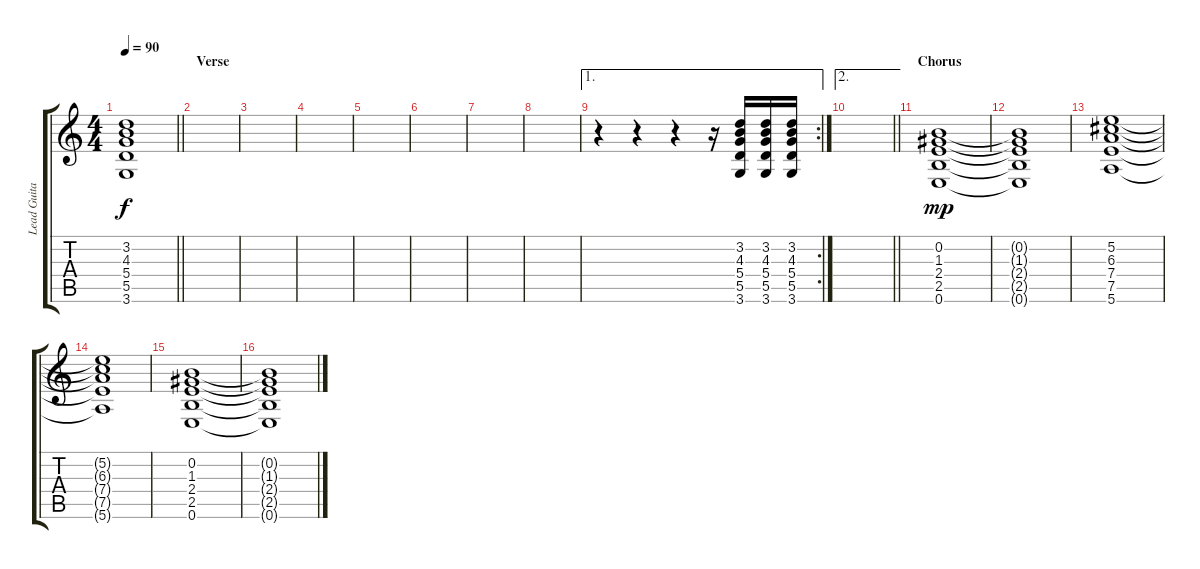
\track ("Lead Guitar" "Lead Guita") {instrument overdrivenguitar}
\staff {score tabs}
\tuning (E4 B3 G3 D3 A2 E2) {hide}
\ts (4 4)
\tempo 90
\clef g2
\barLineRight lightlight
\ks c
(3.2{t} 4.3{t} 5.4{t} 5.5{t} 3.6{t}).1{dy f} |
\section ("" "Verse")
|
|
|
|
|
|
|
\ae 1
\rc 2
r.4 r.4 r.4 r.16 (3.2 4.3 5.4 5.5 3.6).16 (3.2 4.3 5.4 5.5 3.6).16 (3.2 4.3 5.4 5.5 3.6).16 |
\ae 2
\barLineRight lightlight
|
\section ("" "Chorus")
(0.2 1.3 2.4 2.5 0.6).1{dy mp} |
(0.2{t} 1.3{t} 2.4{t} 2.5{t} 0.6{t}).1 |
(5.2 6.3 7.4 7.5 5.6).1 |
(5.2{t} 6.3{t} 7.4{t} 7.5{t} 5.6{t}).1 |
(0.2 1.3 2.4 2.5 0.6).1 |
(0.2{t} 1.3{t} 2.4{t} 2.5{t} 0.6{t}).1
